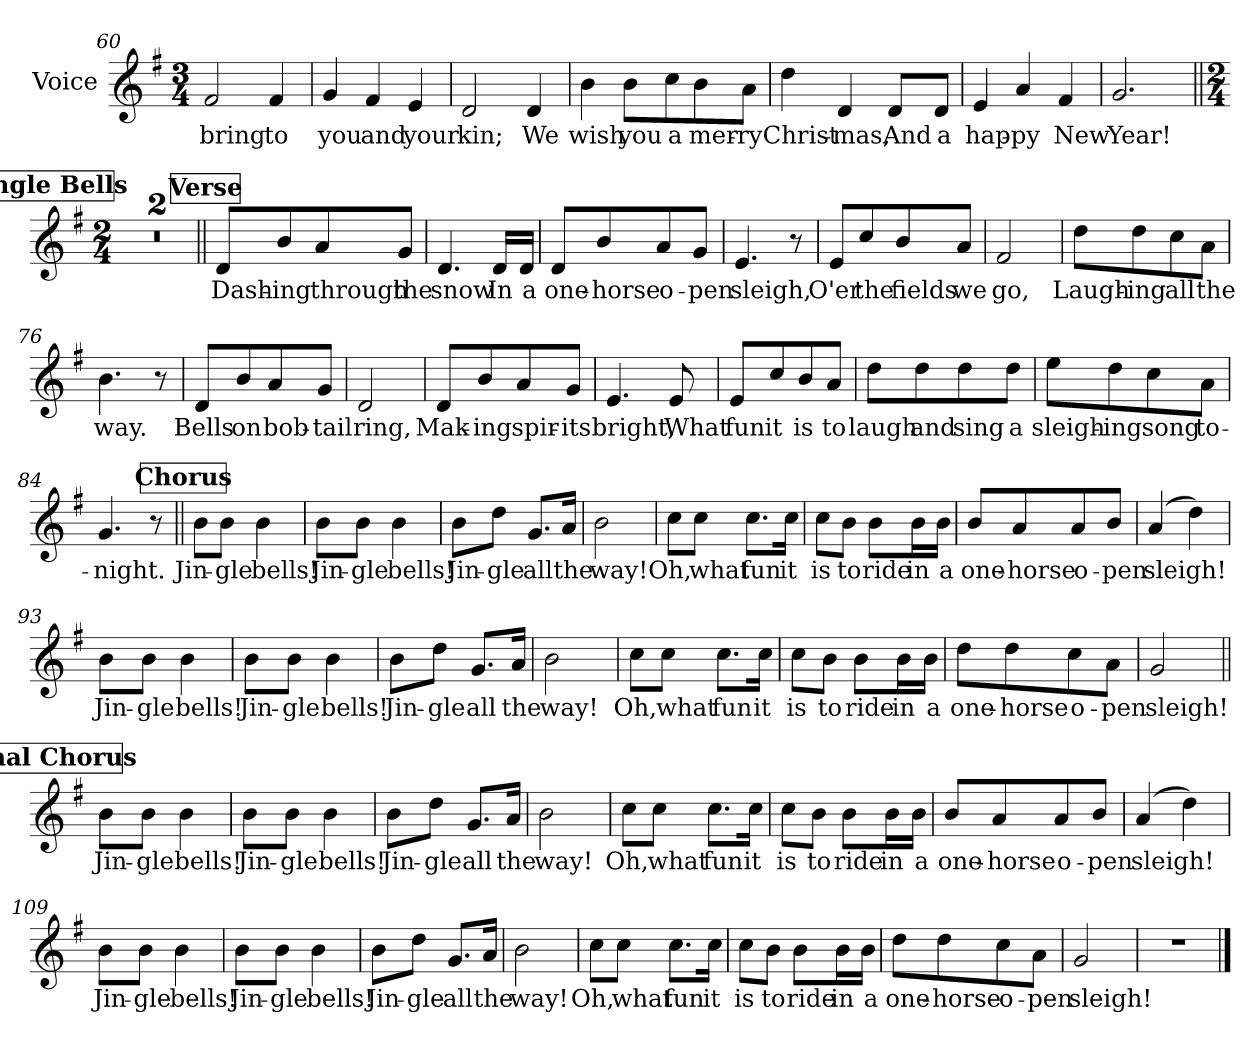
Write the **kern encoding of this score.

**kern	**text
*part1	*part1
*staff1	*staff1
*I"Voice	*
*I'V.	*
*clefG2	*
*k[f#]	*
*M3/4	*
=60	=60
!	!LO:LY:b
2f#/	bring
!	!LO:LY:b
4f#/	to
!!LO:LB:g=z
=61	=61
!	!LO:LY:b
4g/	you
!	!LO:LY:b
4f#/	and
!	!LO:LY:b
4e/	your
=62	=62
!	!LO:LY:b
2d/	kin;
!	!LO:LY:b
4d/	We
=63	=63
!	!LO:LY:b
4b\	wish
!	!LO:LY:b
8b\L	you
!	!LO:LY:b
8cc\	a
!	!LO:LY:b
8b\	mer-
!	!LO:LY:b
8a\J	-ry
=64	=64
!	!LO:LY:b
4dd\	Christ-
!	!LO:LY:b
4d/	-mas,
!	!LO:LY:b
8d/L	And
!	!LO:LY:b
8d/J	a
=65	=65
!	!LO:LY:b
4e/	hap-
!	!LO:LY:b
4a/	-py
!	!LO:LY:b
4f#/	New
=66	=66
!	!LO:LY:b
2.g/	Year!
!!LO:PB:g=z
!!LO:REH:place=s1:B:fs=14:t=Jingle Bells
=67||	=67||
*M2/4	*
2r	.
=68	=68
2r	.
!!LO:REH:place=s1:a:B:fs=14:t=Verse
=69||	=69||
!	!LO:LY:b
8d/L	Dash-
!	!LO:LY:b
8b/	-ing
!	!LO:LY:b
8a/	through
!	!LO:LY:b
8g/J	the
=70	=70
!	!LO:LY:b
4.d/	snow
!	!LO:LY:b
16d/LL	In
!	!LO:LY:b
16d/JJ	a
=71	=71
!	!LO:LY:b
8d/L	one-
!	!LO:LY:b
8b/	-horse
!	!LO:LY:b
8a/	o-
!	!LO:LY:b
8g/J	-pen
=72	=72
!	!LO:LY:b
4.e/	sleigh,
8r	.
=73	=73
!	!LO:LY:b
8e/L	O'er
!	!LO:LY:b
8cc/	the
!	!LO:LY:b
8b/	fields
!	!LO:LY:b
8a/J	we
=74	=74
!	!LO:LY:b
2f#/	go,
!!LO:LB:g=z
=75	=75
!	!LO:LY:b
8dd\L	Laugh-
!	!LO:LY:b
8dd\	-ing
!	!LO:LY:b
8cc\	all
!	!LO:LY:b
8a\J	the
=76	=76
!	!LO:LY:b
4.b\	way.
8r	.
=77	=77
!	!LO:LY:b
8d/L	Bells
!	!LO:LY:b
8b/	on
!	!LO:LY:b
8a/	bob-
!	!LO:LY:b
8g/J	-tail
=78	=78
!	!LO:LY:b
2d/	ring,
=79	=79
!	!LO:LY:b
8d/L	Mak-
!	!LO:LY:b
8b/	-ing
!	!LO:LY:b
8a/	spir-
!	!LO:LY:b
8g/J	-its
=80	=80
!	!LO:LY:b
4.e/	bright,
!	!LO:LY:b
8e/	What
=81	=81
!	!LO:LY:b
8e/L	fun
!	!LO:LY:b
8cc/	it
!	!LO:LY:b
8b/	is
!	!LO:LY:b
8a/J	to
!!LO:LB:g=z
=82	=82
!	!LO:LY:b
8dd\L	laugh
!	!LO:LY:b
8dd\	and
!	!LO:LY:b
8dd\	sing
!	!LO:LY:b
8dd\J	a
=83	=83
!	!LO:LY:b
8ee\L	sleigh-
!	!LO:LY:b
8dd\	-ing
!	!LO:LY:b
8cc\	song
!	!LO:LY:b
8a\J	to-
=84	=84
!	!LO:LY:b
4.g/	-night.
8r	.
!!LO:REH:place=s1:a:B:fs=14:t=Chorus
=85||	=85||
!	!LO:LY:b
8b\L	Jin-
!	!LO:LY:b
8b\J	-gle
!	!LO:LY:b
4b\	bells!
=86	=86
!	!LO:LY:b
8b\L	Jin-
!	!LO:LY:b
8b\J	-gle
!	!LO:LY:b
4b\	bells!
=87	=87
!	!LO:LY:b
8b\L	Jin-
!	!LO:LY:b
8dd\J	-gle
!	!LO:LY:b
8.g/L	all
!	!LO:LY:b
16a/Jk	the
=88	=88
!	!LO:LY:b
2b\	way!
!!LO:LB:g=z
=89	=89
!	!LO:LY:b
8cc\L	Oh,
!	!LO:LY:b
8cc\J	what
!	!LO:LY:b
8.cc\L	fun
!	!LO:LY:b
16cc\Jk	it
=90	=90
!	!LO:LY:b
8cc\L	is
!	!LO:LY:b
8b\J	to
!	!LO:LY:b
8b\L	ride
!	!LO:LY:b
16b\L	in
!	!LO:LY:b
16b\JJ	a
=91	=91
!	!LO:LY:b
8b/L	one-
!	!LO:LY:b
8a/	-horse
!	!LO:LY:b
8a/	o-
!	!LO:LY:b
8b/J	-pen
=92	=92
!	!LO:LY:b
(>4a/	sleigh!
4dd\)	.
=93	=93
!	!LO:LY:b
8b\L	Jin-
!	!LO:LY:b
8b\J	-gle
!	!LO:LY:b
4b\	bells!
=94	=94
!	!LO:LY:b
8b\L	Jin-
!	!LO:LY:b
8b\J	-gle
!	!LO:LY:b
4b\	bells!
!!LO:LB:g=z
=95	=95
!	!LO:LY:b
8b\L	Jin-
!	!LO:LY:b
8dd\J	-gle
!	!LO:LY:b
8.g/L	all
!	!LO:LY:b
16a/Jk	the
=96	=96
!	!LO:LY:b
2b\	way!
=97	=97
!	!LO:LY:b
8cc\L	Oh,
!	!LO:LY:b
8cc\J	what
!	!LO:LY:b
8.cc\L	fun
!	!LO:LY:b
16cc\Jk	it
=98	=98
!	!LO:LY:b
8cc\L	is
!	!LO:LY:b
8b\J	to
!	!LO:LY:b
8b\L	ride
!	!LO:LY:b
16b\L	in
!	!LO:LY:b
16b\JJ	a
=99	=99
!	!LO:LY:b
8dd\L	one-
!	!LO:LY:b
8dd\	-horse
!	!LO:LY:b
8cc\	o-
!	!LO:LY:b
8a\J	-pen
=100	=100
!	!LO:LY:b
2g/	sleigh!
!!LO:REH:place=s1:a:B:fs=14:t=Final Chorus
=101||	=101||
!	!LO:LY:b
8b\L	Jin-
!	!LO:LY:b
8b\J	-gle
!	!LO:LY:b
4b\	bells!
!!LO:LB:g=z
=102	=102
!	!LO:LY:b
8b\L	Jin-
!	!LO:LY:b
8b\J	-gle
!	!LO:LY:b
4b\	bells!
=103	=103
!	!LO:LY:b
8b\L	Jin-
!	!LO:LY:b
8dd\J	-gle
!	!LO:LY:b
8.g/L	all
!	!LO:LY:b
16a/Jk	the
=104	=104
!	!LO:LY:b
2b\	way!
=105	=105
!	!LO:LY:b
8cc\L	Oh,
!	!LO:LY:b
8cc\J	what
!	!LO:LY:b
8.cc\L	fun
!	!LO:LY:b
16cc\Jk	it
=106	=106
!	!LO:LY:b
8cc\L	is
!	!LO:LY:b
8b\J	to
!	!LO:LY:b
8b\L	ride
!	!LO:LY:b
16b\L	in
!	!LO:LY:b
16b\JJ	a
=107	=107
!	!LO:LY:b
8b/L	one-
!	!LO:LY:b
8a/	-horse
!	!LO:LY:b
8a/	o-
!	!LO:LY:b
8b/J	-pen
=108	=108
!	!LO:LY:b
(>4a/	sleigh!
4dd\)	.
!!LO:LB:g=z
=109	=109
!	!LO:LY:b
8b\L	Jin-
!	!LO:LY:b
8b\J	-gle
!	!LO:LY:b
4b\	bells!
=110	=110
!	!LO:LY:b
8b\L	Jin-
!	!LO:LY:b
8b\J	-gle
!	!LO:LY:b
4b\	bells!
=111	=111
!	!LO:LY:b
8b\L	Jin-
!	!LO:LY:b
8dd\J	-gle
!	!LO:LY:b
8.g/L	all
!	!LO:LY:b
16a/Jk	the
=112	=112
!	!LO:LY:b
2b\	way!
=113	=113
!	!LO:LY:b
8cc\L	Oh,
!	!LO:LY:b
8cc\J	what
!	!LO:LY:b
8.cc\L	fun
!	!LO:LY:b
16cc\Jk	it
=114	=114
!	!LO:LY:b
8cc\L	is
!	!LO:LY:b
8b\J	to
!	!LO:LY:b
8b\L	ride
!	!LO:LY:b
16b\L	in
!	!LO:LY:b
16b\JJ	a
=115	=115
!	!LO:LY:b
8dd\L	one-
!	!LO:LY:b
8dd\	-horse
!	!LO:LY:b
8cc\	o-
!	!LO:LY:b
8a\J	-pen
!!LO:LB:g=z
=116	=116
!	!LO:LY:b
2g/	sleigh!
=117	=117
2r	.
==	==
*-	*-
